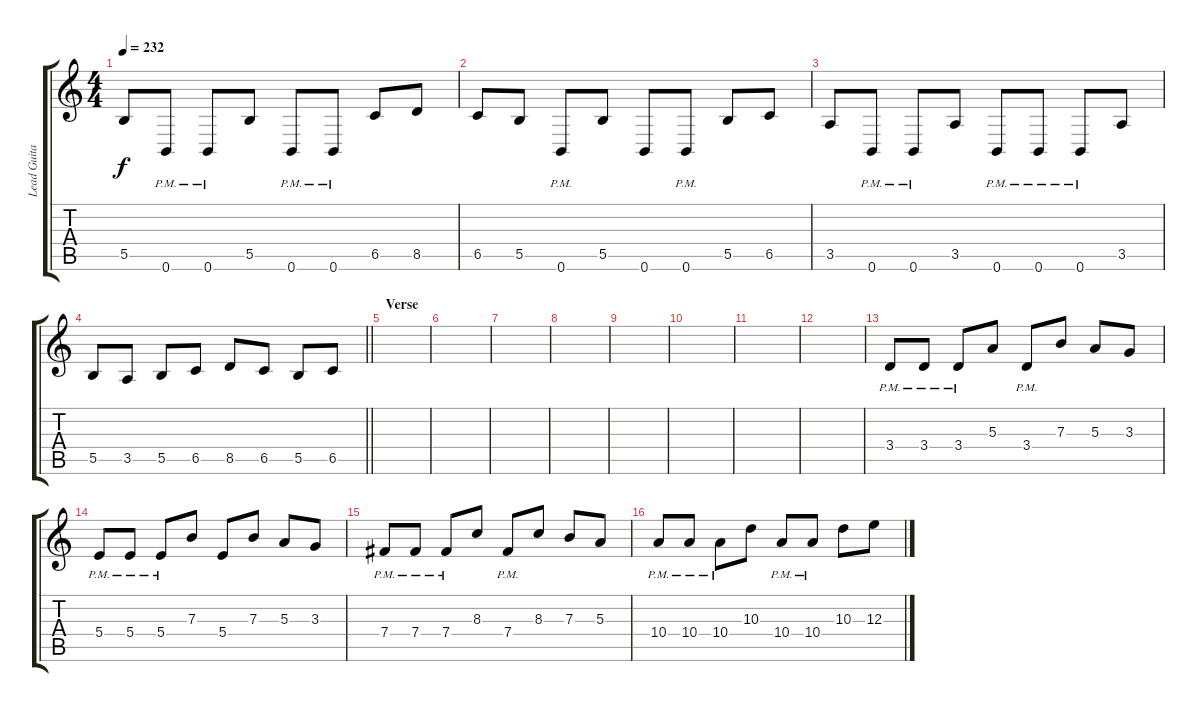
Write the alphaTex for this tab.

\track ("Lead Guitar" "Lead Guita") {instrument distortionguitar}
\staff {score tabs}
\tuning (Db4 Ab3 E3 B2 Gb2 B1) {hide}
\ts (4 4)
\tempo 232
\clef g2
\ks c
5.5.8{dy f} 0.6{pm}.8 0.6{pm}.8 5.5.8 0.6{pm}.8 0.6{pm}.8 6.5.8 8.5.8 |
6.5.8 5.5.8 0.6{pm}.8 5.5.8 0.6.8 0.6{pm}.8 5.5.8 6.5.8 |
3.5.8 0.6{pm}.8 0.6{pm}.8 3.5.8 0.6{pm}.8 0.6{pm}.8 0.6{pm}.8 3.5.8 |
\barLineRight lightlight
5.5.8 3.5.8 5.5.8 6.5.8 8.5.8 6.5.8 5.5.8 6.5.8 |
\section ("" "Verse")
|
|
|
|
|
|
|
|
3.4{pm}.8{volume 14} 3.4{pm}.8 3.4{pm}.8 5.3.8 3.4{pm}.8 7.3.8 5.3.8 3.3.8 |
5.4{pm}.8 5.4{pm}.8 5.4{pm}.8 7.3.8 5.4.8 7.3.8 5.3.8 3.3.8 |
7.4{pm}.8 7.4{pm}.8 7.4{pm}.8 8.3.8 7.4{pm}.8 8.3.8 7.3.8 5.3.8 |
10.4{pm}.8 10.4{pm}.8 10.4{pm}.8 10.3.8 10.4{pm}.8 10.4{pm}.8 10.3.8 12.3.8
